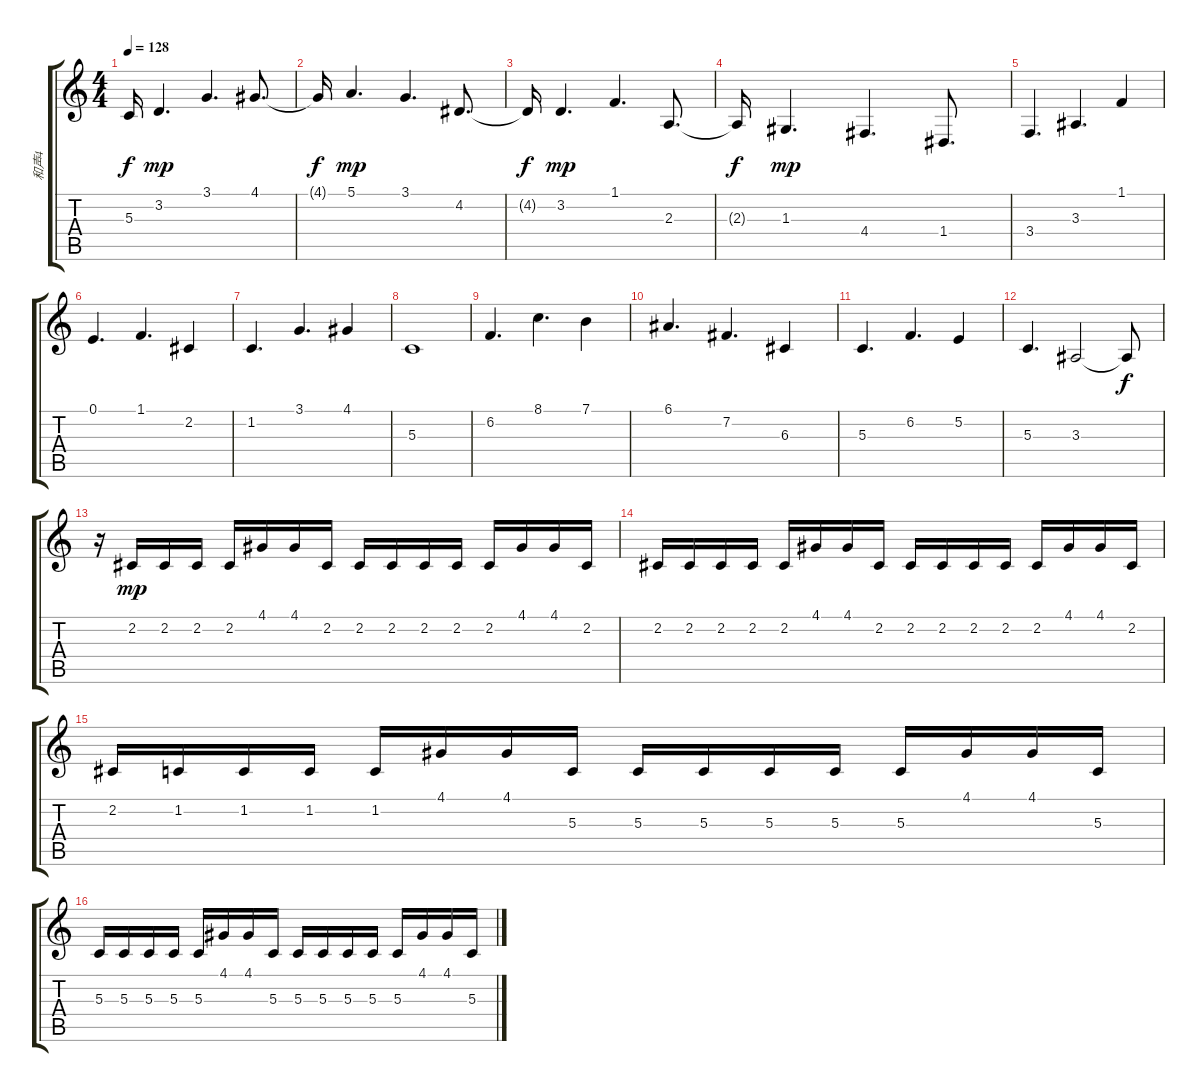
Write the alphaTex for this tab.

\track ("和声4" "和声4") {instrument brasssection}
\staff {score tabs}
\tuning (E4 B3 G3 D3 A2 E2) {hide}
\ts (4 4)
\tempo 128
\clef g2
\ks c
5.3{t}.16{dy f} 3.2.4{d dy mp} 3.1.4{d} 4.1.8{d} |
4.1{t}.16{dy f} 5.1.4{d dy mp} 3.1.4{d} 4.2.8{d} |
4.2{t}.16{dy f} 3.2.4{d dy mp} 1.1.4{d} 2.3.8{d} |
2.3{t}.16{dy f} 1.3.4{d dy mp} 4.4.4{d} 1.4.8{d} |
3.4.4{d instrument distortionguitar} 3.3.4{d} 1.1.4 |
0.1.4{d} 1.1.4{d} 2.2.4 |
1.2.4{d} 3.1.4{d} 4.1.4 |
5.3.1 |
6.2.4{d} 8.1.4{d} 7.1.4 |
6.1.4{d} 7.2.4{d} 6.3.4 |
5.3.4{d} 6.2.4{d} 5.2.4 |
5.3.4{d} 3.3.2 3.3{t}.8{dy f} |
r.16 2.2.16{dy mp instrument xylophone} 2.2.16 2.2.16 2.2.16 4.1.16 4.1.16 2.2.16 2.2.16 2.2.16 2.2.16 2.2.16 2.2.16 4.1.16 4.1.16 2.2.16 |
2.2.16 2.2.16 2.2.16 2.2.16 2.2.16 4.1.16 4.1.16 2.2.16 2.2.16 2.2.16 2.2.16 2.2.16 2.2.16 4.1.16 4.1.16 2.2.16 |
2.2.16 1.2.16 1.2.16 1.2.16 1.2.16 4.1.16 4.1.16 5.3.16 5.3.16 5.3.16 5.3.16 5.3.16 5.3.16 4.1.16 4.1.16 5.3.16 |
5.3.16 5.3.16 5.3.16 5.3.16 5.3.16 4.1.16 4.1.16 5.3.16 5.3.16 5.3.16 5.3.16 5.3.16 5.3.16 4.1.16 4.1.16 5.3.16
